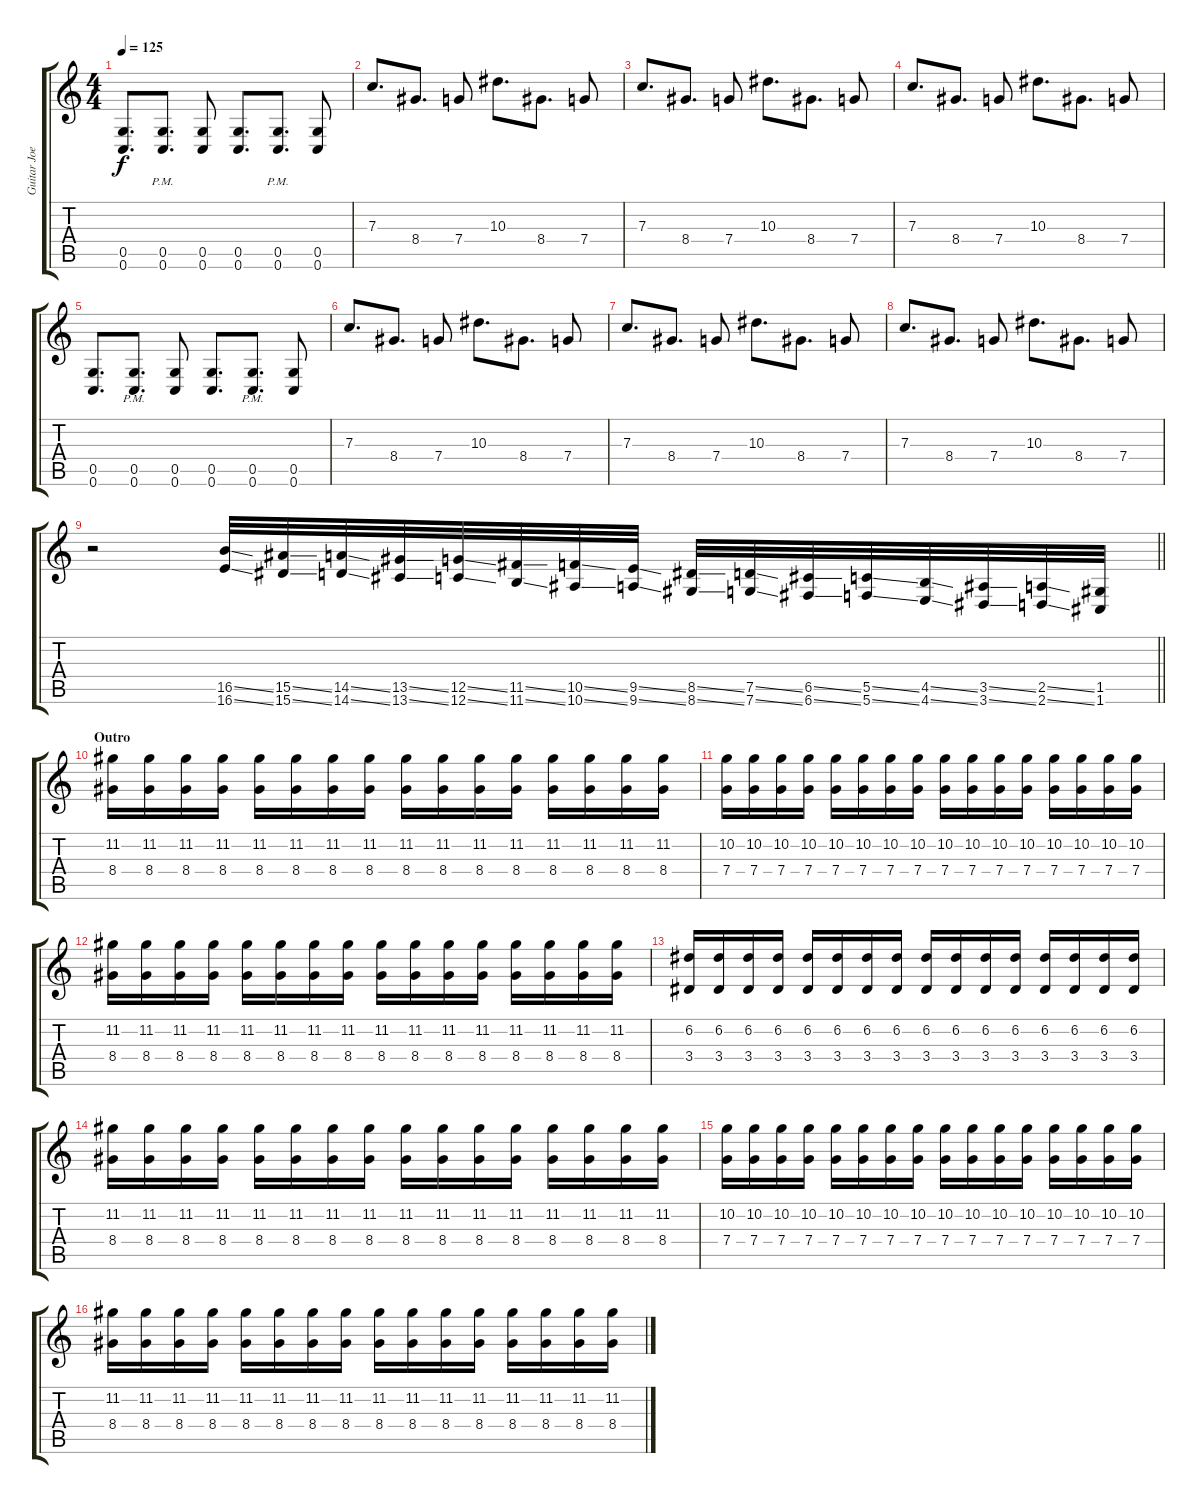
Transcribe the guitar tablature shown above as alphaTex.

\track ("Guitar Joel" "Guitar Joe") {instrument distortionguitar}
\staff {score tabs}
\tuning (D4 A3 F3 C3 G2 C2) {hide}
\ts (4 4)
\tempo 125
\clef g2
\ks c
(0.5 0.6).8{d dy f volume 16} (0.5{pm} 0.6{pm}).8{d} (0.5 0.6).8 (0.5 0.6).8{d} (0.5{pm} 0.6{pm}).8{d} (0.5 0.6).8 |
7.3.8{d volume 7} 8.4.8{d} 7.4.8 10.3.8{d} 8.4.8{d} 7.4.8 |
7.3.8{d} 8.4.8{d} 7.4.8 10.3.8{d} 8.4.8{d} 7.4.8 |
7.3.8{d} 8.4.8{d} 7.4.8 10.3.8{d} 8.4.8{d} 7.4.8 |
(0.5 0.6).8{d volume 16} (0.5{pm} 0.6{pm}).8{d} (0.5 0.6).8 (0.5 0.6).8{d} (0.5{pm} 0.6{pm}).8{d} (0.5 0.6).8 |
7.3.8{d volume 7} 8.4.8{d} 7.4.8 10.3.8{d} 8.4.8{d} 7.4.8 |
7.3.8{d} 8.4.8{d} 7.4.8 10.3.8{d} 8.4.8{d} 7.4.8 |
7.3.8{d} 8.4.8{d} 7.4.8 10.3.8{d} 8.4.8{d} 7.4.8 |
\barLineRight lightlight
r.2 (16.5{ss} 16.6{ss}).32{volume 11 instrument guitarfretnoise} (15.5{ss} 15.6{ss}).32 (14.5{ss} 14.6{ss}).32 (13.5{ss} 13.6{ss}).32 (12.5{ss} 12.6{ss}).32 (11.5{ss} 11.6{ss}).32 (10.5{ss} 10.6{ss}).32 (9.5{ss} 9.6{ss}).32 (8.5{ss} 8.6{ss}).32 (7.5{ss} 7.6{ss}).32 (6.5{ss} 6.6{ss}).32 (5.5{ss} 5.6{ss}).32 (4.5{ss} 4.6{ss}).32 (3.5{ss} 3.6{ss}).32 (2.5{ss} 2.6{ss}).32 (1.5 1.6).32 |
\section ("" "Outro")
(11.2 8.4).16{volume 11 instrument distortionguitar} (11.2 8.4).16 (11.2 8.4).16 (11.2 8.4).16 (11.2 8.4).16 (11.2 8.4).16 (11.2 8.4).16 (11.2 8.4).16 (11.2 8.4).16 (11.2 8.4).16 (11.2 8.4).16 (11.2 8.4).16 (11.2 8.4).16 (11.2 8.4).16 (11.2 8.4).16 (11.2 8.4).16 |
(10.2 7.4).16 (10.2 7.4).16 (10.2 7.4).16 (10.2 7.4).16 (10.2 7.4).16 (10.2 7.4).16 (10.2 7.4).16 (10.2 7.4).16 (10.2 7.4).16 (10.2 7.4).16 (10.2 7.4).16 (10.2 7.4).16 (10.2 7.4).16 (10.2 7.4).16 (10.2 7.4).16 (10.2 7.4).16 |
(11.2 8.4).16 (11.2 8.4).16 (11.2 8.4).16 (11.2 8.4).16 (11.2 8.4).16 (11.2 8.4).16 (11.2 8.4).16 (11.2 8.4).16 (11.2 8.4).16 (11.2 8.4).16 (11.2 8.4).16 (11.2 8.4).16 (11.2 8.4).16 (11.2 8.4).16 (11.2 8.4).16 (11.2 8.4).16 |
(6.2 3.4).16 (6.2 3.4).16 (6.2 3.4).16 (6.2 3.4).16 (6.2 3.4).16 (6.2 3.4).16 (6.2 3.4).16 (6.2 3.4).16 (6.2 3.4).16 (6.2 3.4).16 (6.2 3.4).16 (6.2 3.4).16 (6.2 3.4).16 (6.2 3.4).16 (6.2 3.4).16 (6.2 3.4).16 |
(11.2 8.4).16 (11.2 8.4).16 (11.2 8.4).16 (11.2 8.4).16 (11.2 8.4).16 (11.2 8.4).16 (11.2 8.4).16 (11.2 8.4).16 (11.2 8.4).16 (11.2 8.4).16 (11.2 8.4).16 (11.2 8.4).16 (11.2 8.4).16 (11.2 8.4).16 (11.2 8.4).16 (11.2 8.4).16 |
(10.2 7.4).16 (10.2 7.4).16 (10.2 7.4).16 (10.2 7.4).16 (10.2 7.4).16 (10.2 7.4).16 (10.2 7.4).16 (10.2 7.4).16 (10.2 7.4).16 (10.2 7.4).16 (10.2 7.4).16 (10.2 7.4).16 (10.2 7.4).16 (10.2 7.4).16 (10.2 7.4).16 (10.2 7.4).16 |
(11.2 8.4).16 (11.2 8.4).16 (11.2 8.4).16 (11.2 8.4).16 (11.2 8.4).16 (11.2 8.4).16 (11.2 8.4).16 (11.2 8.4).16 (11.2 8.4).16 (11.2 8.4).16 (11.2 8.4).16 (11.2 8.4).16 (11.2 8.4).16 (11.2 8.4).16 (11.2 8.4).16 (11.2 8.4).16
